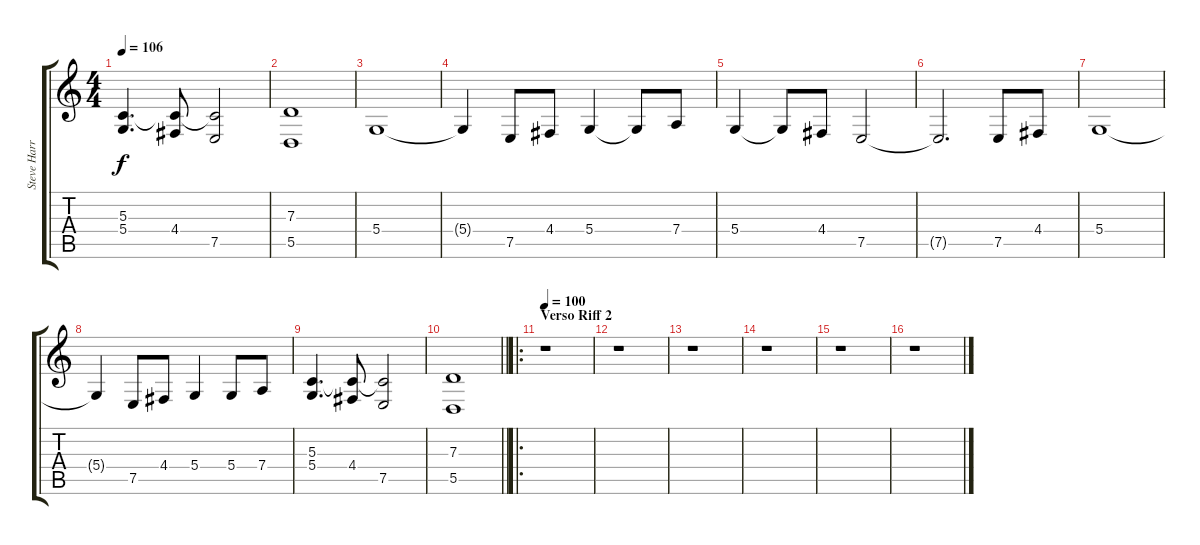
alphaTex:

\track ("Steve Harris (Teclado)" "Steve Harr") {instrument stringensemble1}
\staff {score tabs}
\tuning (E4 B3 G3 D3 A2 E2) {hide}
\ts (4 4)
\tempo 106
\clef g2
\ks c
(5.3 5.4).4{d dy f} (5.3{t} 4.4).8 (5.3{t} 7.5).2 |
(7.3 5.5).1 |
5.4.1 |
5.4{t}.4 7.5.8 4.4.8 5.4.4 5.4{t}.8 7.4.8 |
5.4.4 5.4{t}.8 4.4.8 7.5.2 |
7.5{t}.2{d} 7.5.8 4.4.8 |
5.4.1 |
5.4{t}.4 7.5.8 4.4.8 5.4.4 5.4.8 7.4.8 |
(5.3 5.4).4{d} (5.3{t} 4.4).8 (5.3{t} 7.5).2 |
\barLineRight lightlight
(7.3 5.5).1 |
\ro
\section ("" "Verso Riff 2")
\tempo 100
r.1 |
r.1 |
r.1 |
r.1 |
r.1 |
r.1
